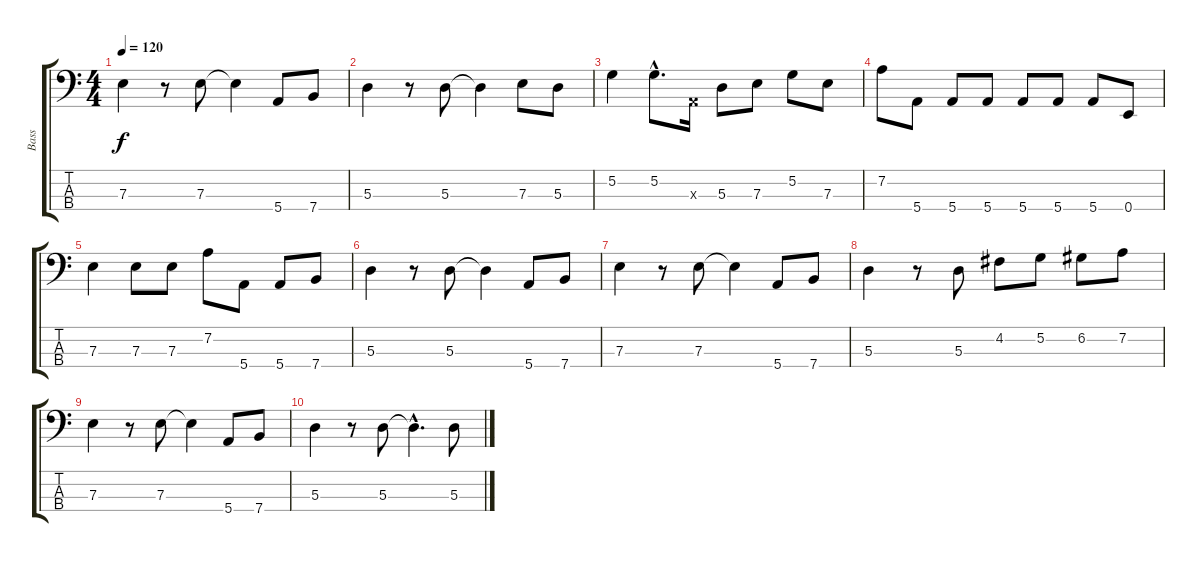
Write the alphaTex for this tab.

\track ("Bass" "Bass") {instrument electricbassfinger}
\staff {score tabs}
\tuning (G2 D2 A1 E1) {hide}
\ts (4 4)
\tempo 120
\clef f4
\ks c
7.3.4{dy f} r.8 7.3.8 7.3{t}.4 5.4.8 7.4.8 |
5.3.4 r.8 5.3.8 5.3{t}.4 7.3.8 5.3.8 |
5.2.4 5.2{hac}.8{d} 0.3{x}.16 5.3.8 7.3.8 5.2.8 7.3.8 |
7.2.8 5.4.8 5.4.8 5.4.8 5.4.8 5.4.8 5.4.8 0.4.8 |
7.3.4 7.3.8 7.3.8 7.2.8 5.4.8 5.4.8 7.4.8 |
5.3.4{volume 8} r.8 5.3.8 5.3{t}.4 5.4.8 7.4.8 |
7.3.4 r.8 7.3.8 7.3{t}.4 5.4.8 7.4.8 |
5.3.4{volume 4} r.8 5.3.8 4.2.8 5.2.8 6.2.8 7.2.8 |
7.3.4 r.8 7.3.8 7.3{t}.4 5.4.8 7.4.8 |
5.3.4{volume 0} r.8 5.3.8 5.3{hac t}.4{d} 5.3.8
